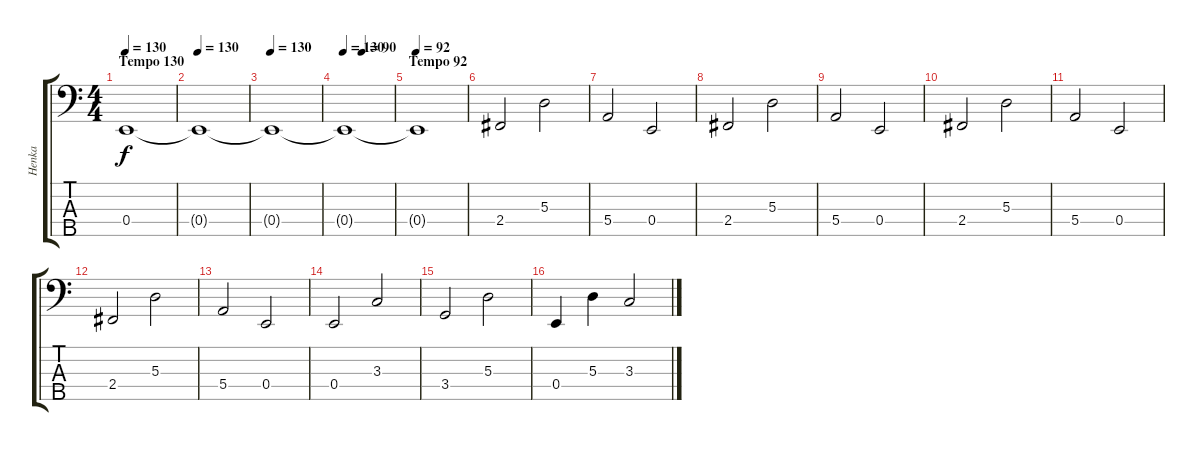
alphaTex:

\track ("Henka" "Henka") {instrument electricbasspick}
\staff {score tabs}
\tuning (G2 D2 A1 E1 B0) {hide}
\ts (4 4)
\section ("" "Tempo 130")
\tempo 130
\clef f4
\ks c
0.4.1{dy f} |
\tempo 130
0.4{t}.1 |
\tempo 130
0.4{t}.1 |
\tempo (90 0.375)
\tempo 130
0.4{t}.1 |
\section ("" "Tempo 92")
\tempo 92
0.4{t}.1 |
2.4.2 5.3.2 |
5.4.2 0.4.2 |
2.4.2 5.3.2 |
5.4.2 0.4.2 |
2.4.2 5.3.2 |
5.4.2 0.4.2 |
2.4.2 5.3.2 |
5.4.2 0.4.2 |
0.4.2 3.3.2 |
3.4.2 5.3.2 |
0.4.4 5.3.4 3.3.2
